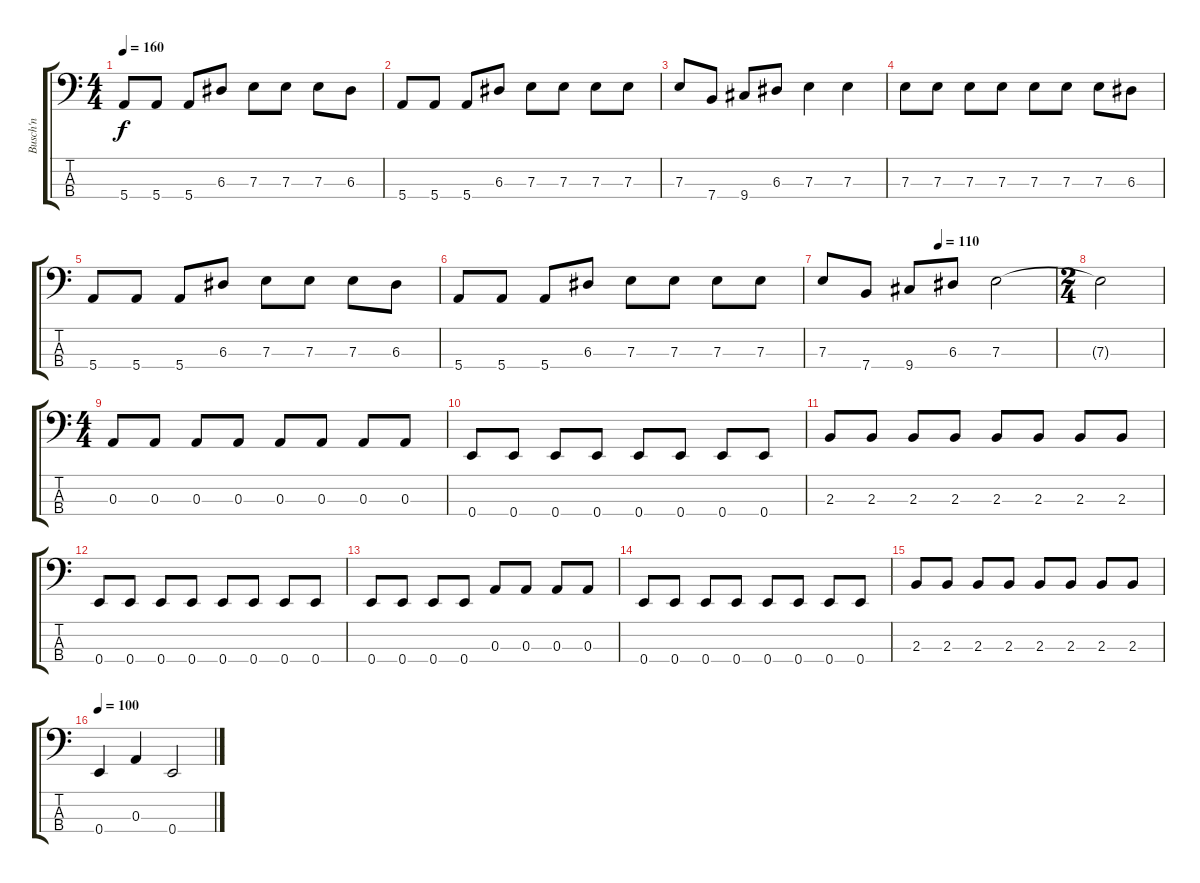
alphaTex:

\track ("Busch'n" "Busch'n") {instrument electricbasspick}
\staff {score tabs}
\tuning (G2 D2 A1 E1) {hide}
\ts (4 4)
\tempo 160
\clef f4
\ks c
5.4.8{dy f} 5.4.8 5.4.8 6.3.8 7.3.8 7.3.8 7.3.8 6.3.8 |
5.4.8 5.4.8 5.4.8 6.3.8 7.3.8 7.3.8 7.3.8 7.3.8 |
7.3.8 7.4.8 9.4.8 6.3.8 7.3.4 7.3.4 |
7.3.8 7.3.8 7.3.8 7.3.8 7.3.8 7.3.8 7.3.8 6.3.8 |
5.4.8 5.4.8 5.4.8 6.3.8 7.3.8 7.3.8 7.3.8 6.3.8 |
5.4.8 5.4.8 5.4.8 6.3.8 7.3.8 7.3.8 7.3.8 7.3.8 |
\tempo (110 0.5)
7.3.8 7.4.8 9.4.8 6.3.8 7.3.2 |
\ts (2 4)
7.3{t}.2 |
\ts (4 4)
0.3.8 0.3.8 0.3.8 0.3.8 0.3.8 0.3.8 0.3.8 0.3.8 |
0.4.8 0.4.8 0.4.8 0.4.8 0.4.8 0.4.8 0.4.8 0.4.8 |
2.3.8 2.3.8 2.3.8 2.3.8 2.3.8 2.3.8 2.3.8 2.3.8 |
0.4.8 0.4.8 0.4.8 0.4.8 0.4.8 0.4.8 0.4.8 0.4.8 |
0.4.8 0.4.8 0.4.8 0.4.8 0.3.8 0.3.8 0.3.8 0.3.8 |
0.4.8 0.4.8 0.4.8 0.4.8 0.4.8 0.4.8 0.4.8 0.4.8 |
2.3.8 2.3.8 2.3.8 2.3.8 2.3.8 2.3.8 2.3.8 2.3.8 |
\tempo 100
0.4.4 0.3.4 0.4.2
